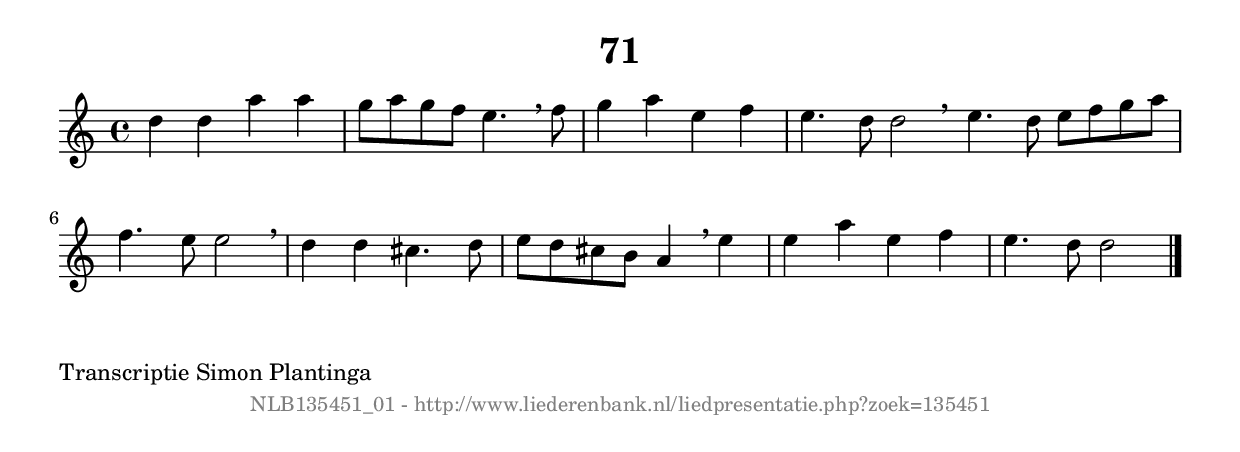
%
% produced by wce2krn 1.64 (7 June 2014)
%
\version"2.16"
#(append! paper-alist '(("long" . (cons (* 210 mm) (* 2000 mm)))))
#(set-default-paper-size "long")
sb = {\breathe}
mBreak = {\breathe }
bBreak = {\breathe }
x = {\once\override NoteHead #'style = #'cross }
gl=\glissando
itime={\override Staff.TimeSignature #'stencil = ##f }
ficta = {\once\set suggestAccidentals = ##t}
fine = {\once\override Score.RehearsalMark #'self-alignment-X = #1 \mark \markup {\italic{Fine}}}
dc = {\once\override Score.RehearsalMark #'self-alignment-X = #1 \mark \markup {\italic{D.C.}}}
dcf = {\once\override Score.RehearsalMark #'self-alignment-X = #1 \mark \markup {\italic{D.C. al Fine}}}
dcc = {\once\override Score.RehearsalMark #'self-alignment-X = #1 \mark \markup {\italic{D.C. al Coda}}}
ds = {\once\override Score.RehearsalMark #'self-alignment-X = #1 \mark \markup {\italic{D.S.}}}
dsf = {\once\override Score.RehearsalMark #'self-alignment-X = #1 \mark \markup {\italic{D.S. al Fine}}}
dsc = {\once\override Score.RehearsalMark #'self-alignment-X = #1 \mark \markup {\italic{D.S. al Coda}}}
pv = {\set Score.repeatCommands = #'((volta "1"))}
sv = {\set Score.repeatCommands = #'((volta "2"))}
tv = {\set Score.repeatCommands = #'((volta "3"))}
qv = {\set Score.repeatCommands = #'((volta "4"))}
xv = {\set Score.repeatCommands = #'((volta #f))}
\header{ tagline = ""
title = "71"
}
\score {{
\key d \dorian
\relative g'
{
\set melismaBusyProperties = #'()
\time 4/4
\tempo 4=120
\override Score.MetronomeMark #'transparent = ##t
\override Score.RehearsalMark #'break-visibility = #(vector #t #t #f)
d'4 d4 a'4 a4 | g8 a8 g8 f8 e4. \sb f8 | g4 a4 e4 f4 | e4. d8 d2 \bar ":|:" \bBreak
e4. d8 e8 f8 g8 a8 | f4. e8 e2 \sb | d4 d4 cis4. d8 | e8 d8 cis8 b8 a4 \sb e'4 | e4 a4 e4 f4 | e4. d8 d2 \bar "|."
 }}
 \midi { }
 \layout {
            indent = 0.0\cm
}
}
\markup { \wordwrap-string #" 
Transcriptie Simon Plantinga
"}
\markup { \vspace #0 } \markup { \with-color #grey \fill-line { \center-column { \smaller "NLB135451_01 - http://www.liederenbank.nl/liedpresentatie.php?zoek=135451" } } }
